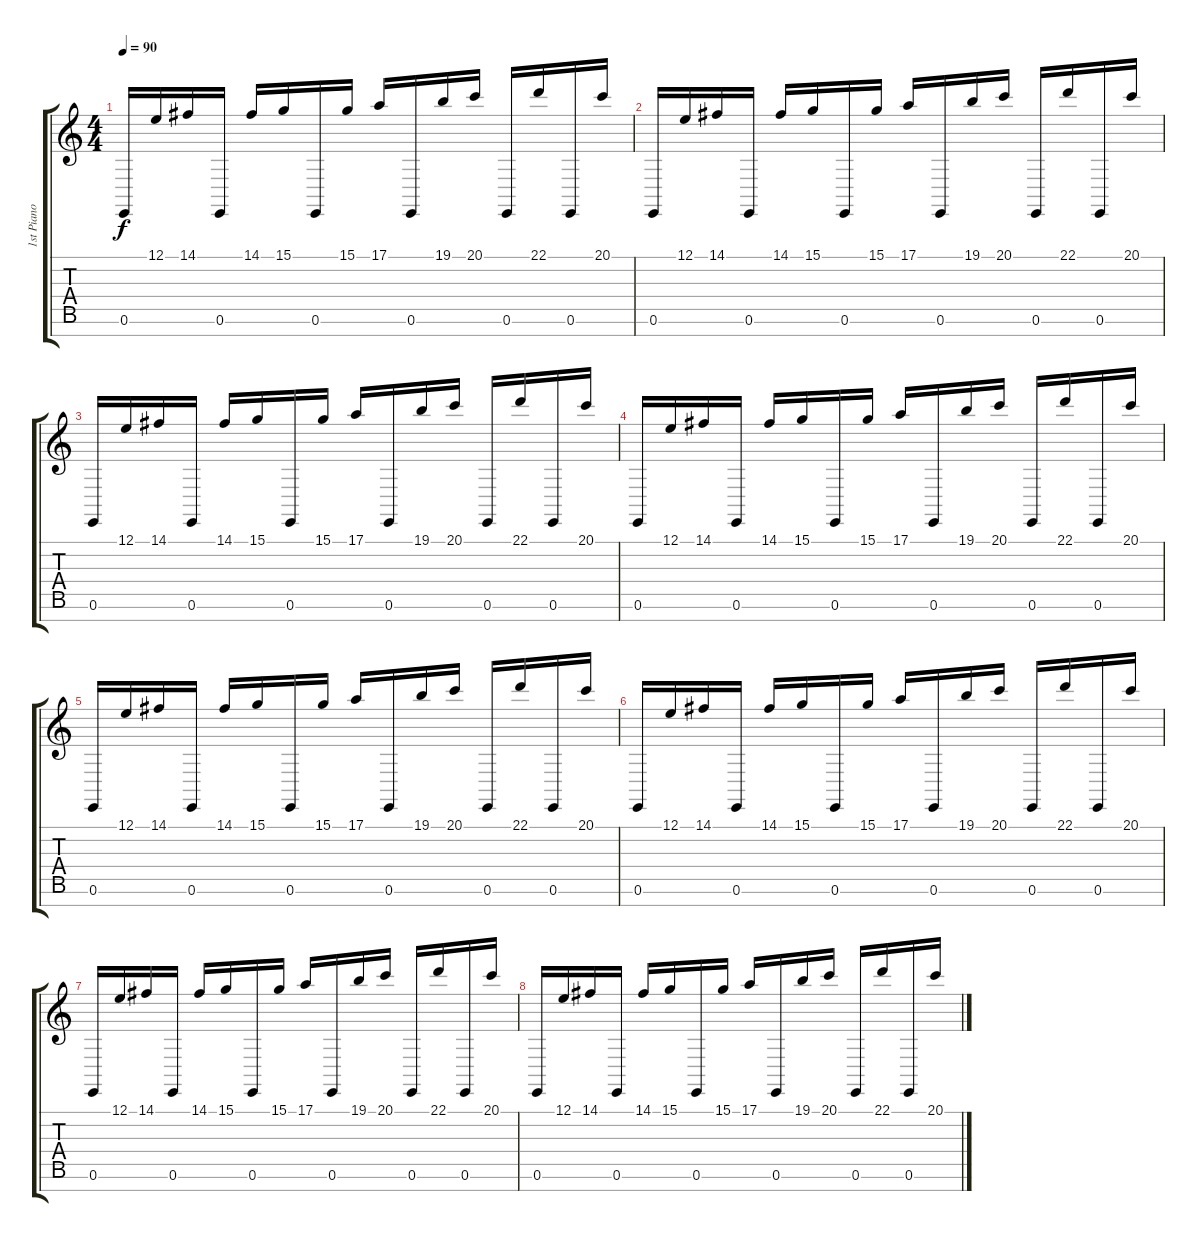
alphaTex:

\track ("1st Piano (Two Hands)" "1st Piano ") {instrument brightacousticpiano}
\staff {score tabs}
\tuning (E4 B3 G3 D3 A2 E2 B1) {hide}
\ts (4 4)
\tempo 90
\clef g2
\ks c
0.6.16{dy f} 12.1.16 14.1.16 0.6.16 14.1.16 15.1.16 0.6.16 15.1.16 17.1.16 0.6.16 19.1.16 20.1.16 0.6.16 22.1.16 0.6.16 20.1.16 |
0.6.16 12.1.16 14.1.16 0.6.16 14.1.16 15.1.16 0.6.16 15.1.16 17.1.16 0.6.16 19.1.16 20.1.16 0.6.16 22.1.16 0.6.16 20.1.16 |
0.6.16 12.1.16 14.1.16 0.6.16 14.1.16 15.1.16 0.6.16 15.1.16 17.1.16 0.6.16 19.1.16 20.1.16 0.6.16 22.1.16 0.6.16 20.1.16 |
0.6.16 12.1.16 14.1.16 0.6.16 14.1.16 15.1.16 0.6.16 15.1.16 17.1.16 0.6.16 19.1.16 20.1.16 0.6.16 22.1.16 0.6.16 20.1.16 |
0.6.16 12.1.16 14.1.16 0.6.16 14.1.16 15.1.16 0.6.16 15.1.16 17.1.16 0.6.16 19.1.16 20.1.16 0.6.16 22.1.16 0.6.16 20.1.16 |
0.6.16 12.1.16 14.1.16 0.6.16 14.1.16 15.1.16 0.6.16 15.1.16 17.1.16 0.6.16 19.1.16 20.1.16 0.6.16 22.1.16 0.6.16 20.1.16 |
0.6.16 12.1.16 14.1.16 0.6.16 14.1.16 15.1.16 0.6.16 15.1.16 17.1.16 0.6.16 19.1.16 20.1.16 0.6.16 22.1.16 0.6.16 20.1.16 |
0.6.16 12.1.16 14.1.16 0.6.16 14.1.16 15.1.16 0.6.16 15.1.16 17.1.16 0.6.16 19.1.16 20.1.16 0.6.16 22.1.16 0.6.16 20.1.16
